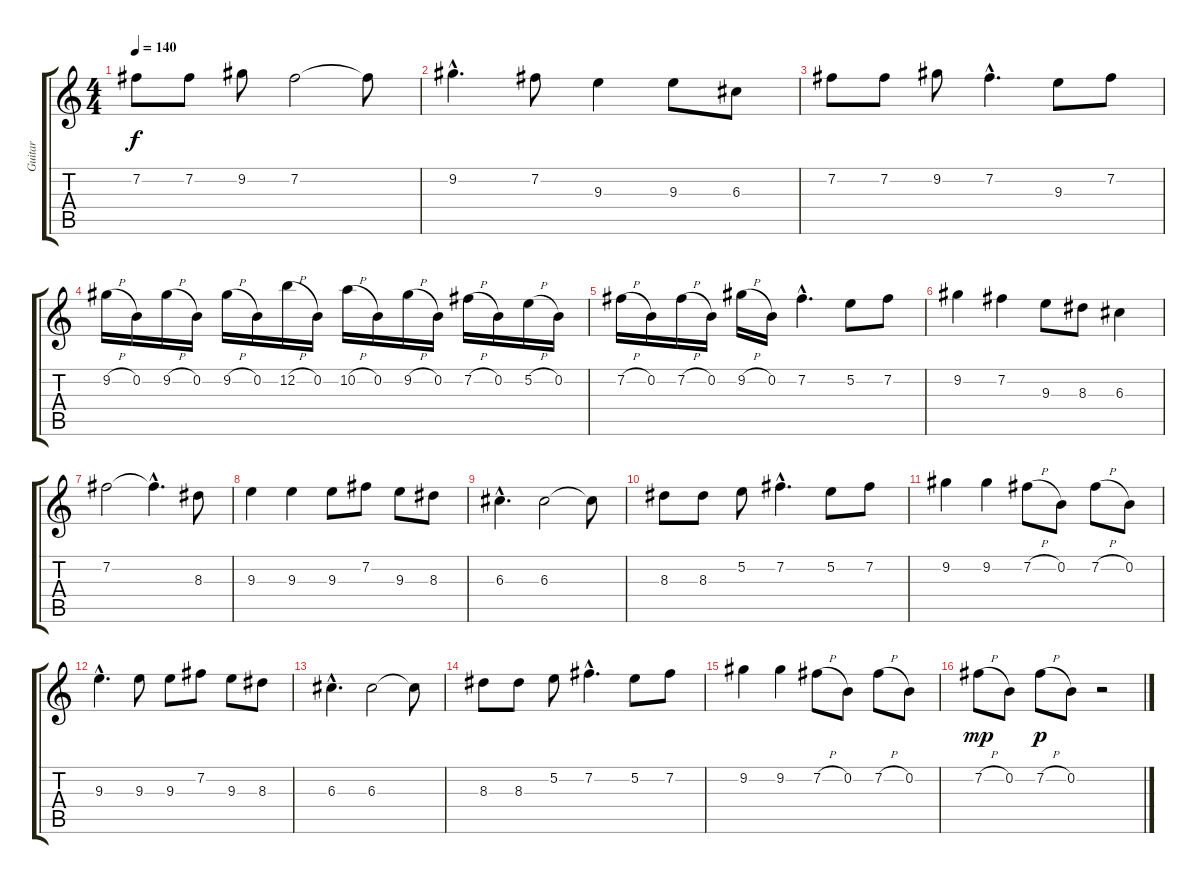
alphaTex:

\track ("Guitar" "Guitar") {instrument distortionguitar}
\staff {score tabs}
\tuning (E4 B3 G3 D3 A2 E2) {hide}
\ts (4 4)
\tempo 140
\clef g2
\ks c
7.2.8{dy f} 7.2.8 9.2.8 7.2.2 7.2{t}.8 |
9.2{hac}.4{d} 7.2.8 9.3.4 9.3.8 6.3.8 |
7.2.8 7.2.8 9.2.8 7.2{hac}.4{d} 9.3.8 7.2.8 |
9.2{h}.16 0.2.16 9.2{h}.16 0.2.16 9.2{h}.16 0.2.16 12.2{h}.16 0.2.16 10.2{h}.16 0.2.16 9.2{h}.16 0.2.16 7.2{h}.16 0.2.16 5.2{h}.16 0.2.16 |
7.2{h}.16 0.2.16 7.2{h}.16 0.2.16 9.2{h}.16 0.2.16 7.2{hac}.4{d} 5.2.8 7.2.8 |
9.2.4 7.2.4 9.3.8 8.3.8 6.3.4 |
7.2.2 7.2{hac t}.4{d} 8.3.8 |
9.3.4 9.3.4 9.3.8 7.2.8 9.3.8 8.3.8 |
6.3{hac}.4{d} 6.3.2 6.3{t}.8 |
8.3.8 8.3.8 5.2.8 7.2{hac}.4{d} 5.2.8 7.2.8 |
9.2.4 9.2.4 7.2{h}.8 0.2.8 7.2{h}.8 0.2.8 |
9.3{hac}.4{d} 9.3.8 9.3.8 7.2.8 9.3.8 8.3.8 |
6.3{hac}.4{d} 6.3.2 6.3{t}.8 |
8.3.8 8.3.8 5.2.8 7.2{hac}.4{d} 5.2.8 7.2.8 |
9.2.4 9.2.4 7.2{h}.8 0.2.8 7.2{h}.8 0.2.8 |
7.2{h}.8{dy mp} 0.2.8 7.2{h}.8{dy p} 0.2.8 r.2
